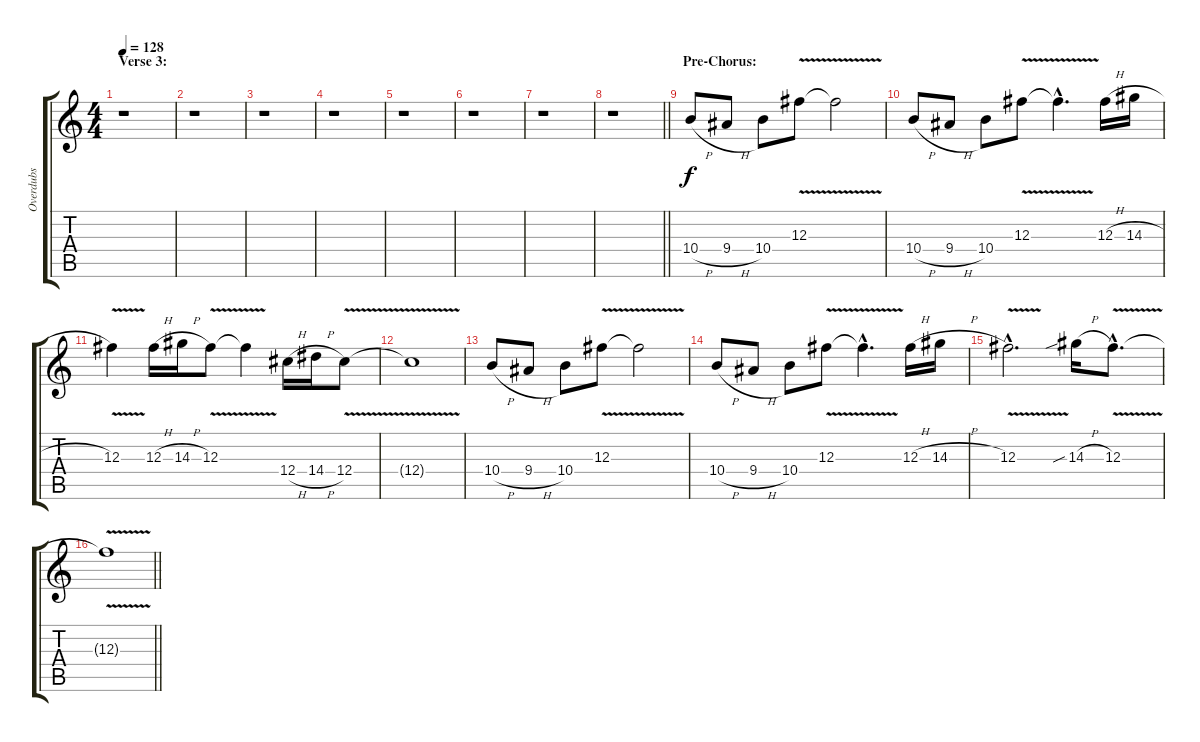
\track ("Overdubs" "Overdubs") {instrument distortionguitar}
\staff {score tabs}
\tuning (Eb4 Bb3 Gb3 Db3 Ab2 Eb2) {hide}
\ts (4 4)
\section ("" "Verse 3:")
\tempo 128
\clef g2
\ks c
r.1{dy f} |
r.1 |
r.1 |
r.1 |
r.1 |
r.1 |
r.1 |
\barLineRight lightlight
r.1 |
\section ("" "Pre-Chorus:")
10.4{h}.8 9.4{h}.8 10.4.8 12.3{v}.8 12.3{t}.2 |
10.4{h}.8 9.4{h}.8 10.4.8 12.3{v}.8 12.3{hac t}.4{d} 12.3{h}.16 14.3{h}.16 |
12.3{v}.4 12.3{h}.16 14.3{h}.16 12.3{v}.8 12.3{t}.4 12.4{h}.16 14.4{h}.16 12.4{v}.8 |
12.4{t}.1 |
10.4{h}.8 9.4{h}.8 10.4.8 12.3{v}.8 12.3{t}.2 |
10.4{h}.8 9.4{h}.8 10.4.8 12.3{v}.8 12.3{hac t}.4{d} 12.3{h}.16 14.3{h}.16 |
12.3{v hac}.2{d} 14.3{sib h}.16 12.3{v hac}.8{d} |
\barLineRight lightlight
12.3{t}.1
